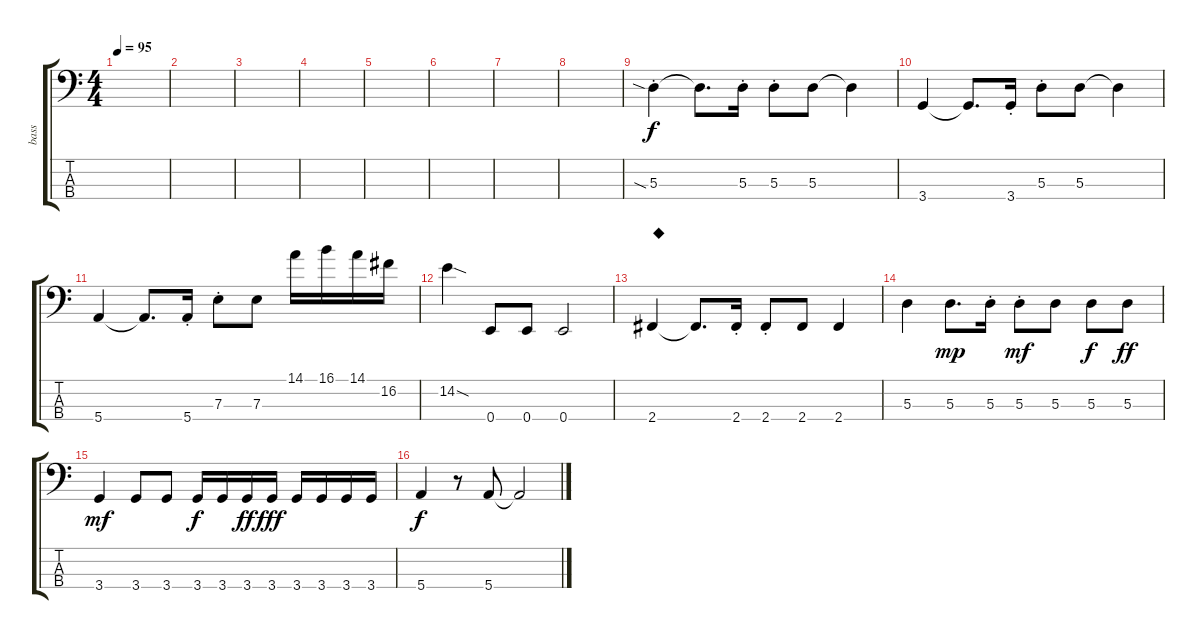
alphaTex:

\track ("bass" "bass") {instrument electricbassfinger}
\staff {score tabs}
\tuning (G2 D2 A1 E1) {hide}
\ts (4 4)
\tempo 95
\clef f4
\ks c
|
|
|
|
|
|
|
|
5.3{sia st}.4 5.3{t}.8{d} 5.3{st}.16 5.3{st}.8 5.3.8 5.3{t}.4 |
3.4.4 3.4{t}.8{d} 3.4{st}.16 5.3{st}.8 5.3.8 5.3{t}.4 |
5.4.4 5.4{t}.8{d} 5.4{st}.16 7.3{st}.8 7.3.8 14.1.16 16.1.16 14.1.16 16.2.16 |
14.2{sod}.4 0.4.8 0.4.8 0.4.2 |
2.4.4{txt "◆"} 2.4{t}.8{d} 2.4{st}.16 2.4{st}.8 2.4.8 2.4.4 |
5.3.4 5.3.8{d dy mp} 5.3{st}.16 5.3{st}.8{dy mf} 5.3.8 5.3.8{dy f} 5.3.8{dy ff} |
3.4.4{dy mf} 3.4.8 3.4.8 3.4.16{dy f} 3.4.16 3.4.16{dy ff} 3.4.16{dy fff} 3.4.16 3.4.16 3.4.16 3.4.16 |
5.4.4{dy f} r.8 5.4.8 5.4{t}.2
